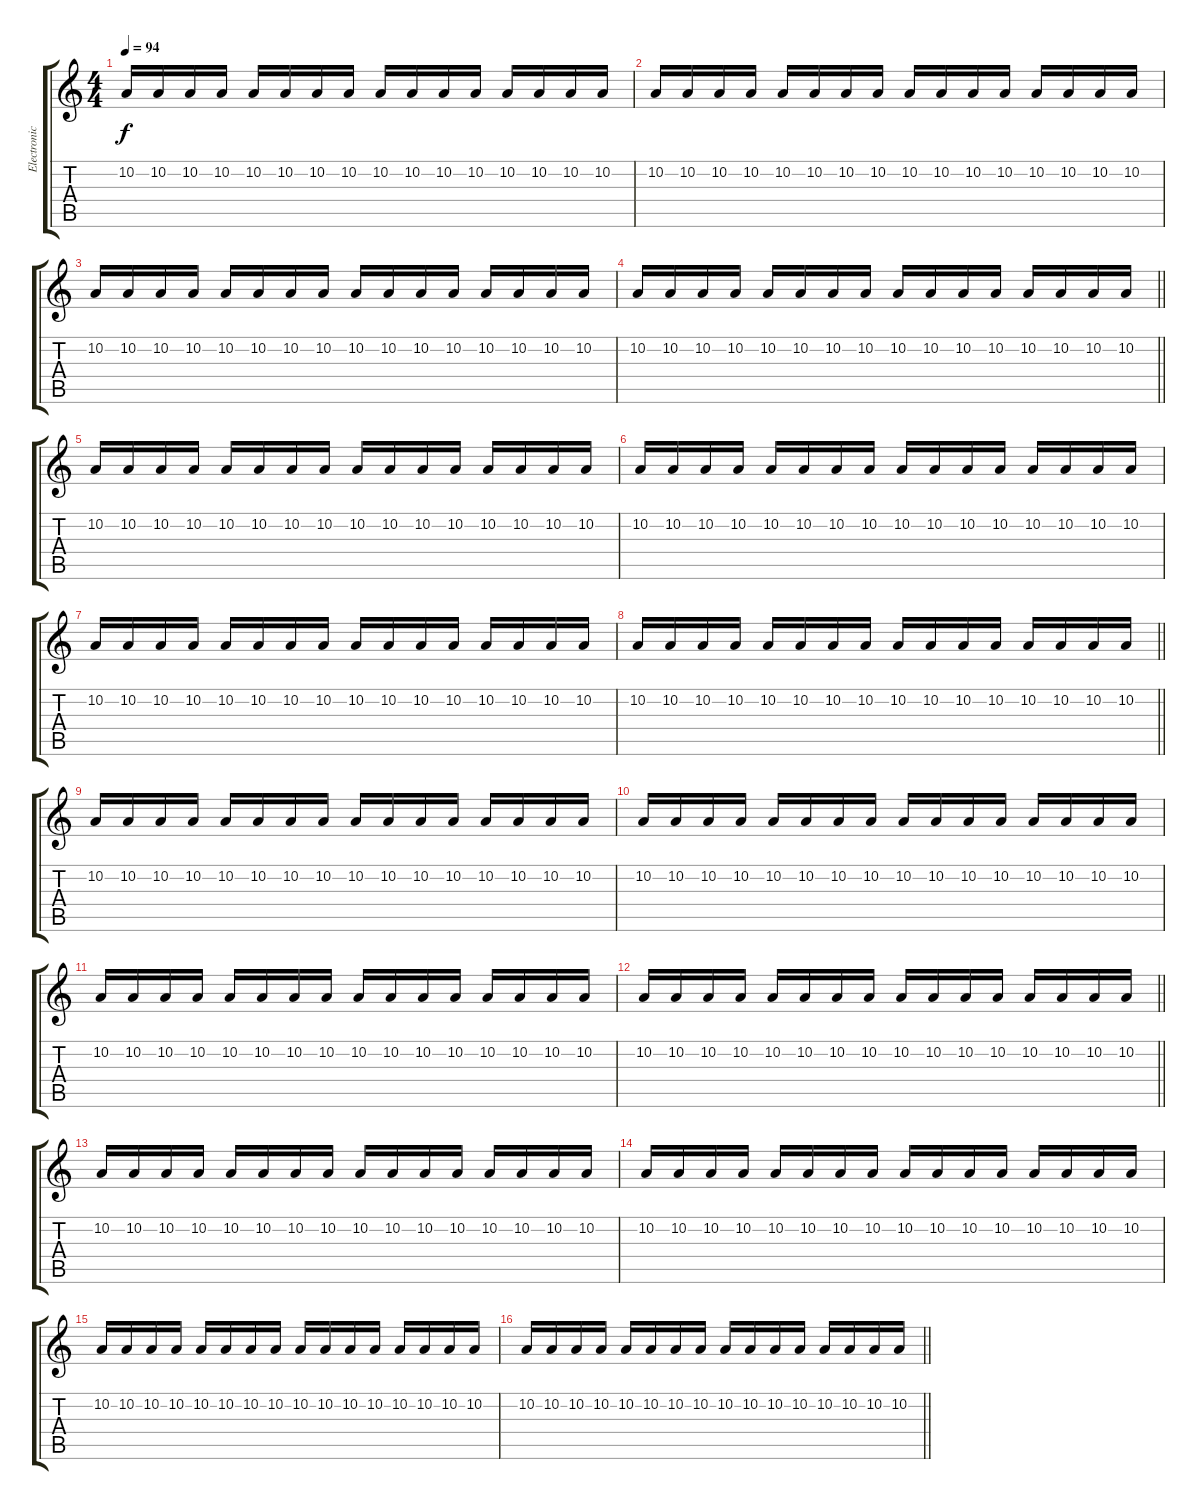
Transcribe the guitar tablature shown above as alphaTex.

\track ("Electronic Percussion Instrument 2" "Electronic") {instrument kalimba}
\staff {score tabs}
\tuning (E4 B3 G3 D3 A2 E2) {hide}
\ts (4 4)
\tempo 94
\clef g2
\ks c
10.2.16{dy f} 10.2.16 10.2.16 10.2.16 10.2.16 10.2.16 10.2.16 10.2.16 10.2.16 10.2.16 10.2.16 10.2.16 10.2.16 10.2.16 10.2.16 10.2.16 |
10.2.16 10.2.16 10.2.16 10.2.16 10.2.16 10.2.16 10.2.16 10.2.16 10.2.16 10.2.16 10.2.16 10.2.16 10.2.16 10.2.16 10.2.16 10.2.16 |
10.2.16 10.2.16 10.2.16 10.2.16 10.2.16 10.2.16 10.2.16 10.2.16 10.2.16 10.2.16 10.2.16 10.2.16 10.2.16 10.2.16 10.2.16 10.2.16 |
\barLineRight lightlight
10.2.16 10.2.16 10.2.16 10.2.16 10.2.16 10.2.16 10.2.16 10.2.16 10.2.16 10.2.16 10.2.16 10.2.16 10.2.16 10.2.16 10.2.16 10.2.16 |
10.2.16 10.2.16 10.2.16 10.2.16 10.2.16 10.2.16 10.2.16 10.2.16 10.2.16 10.2.16 10.2.16 10.2.16 10.2.16 10.2.16 10.2.16 10.2.16 |
10.2.16 10.2.16 10.2.16 10.2.16 10.2.16 10.2.16 10.2.16 10.2.16 10.2.16 10.2.16 10.2.16 10.2.16 10.2.16 10.2.16 10.2.16 10.2.16 |
10.2.16 10.2.16 10.2.16 10.2.16 10.2.16 10.2.16 10.2.16 10.2.16 10.2.16 10.2.16 10.2.16 10.2.16 10.2.16 10.2.16 10.2.16 10.2.16 |
\barLineRight lightlight
10.2.16 10.2.16 10.2.16 10.2.16 10.2.16 10.2.16 10.2.16 10.2.16 10.2.16 10.2.16 10.2.16 10.2.16 10.2.16 10.2.16 10.2.16 10.2.16 |
10.2.16 10.2.16 10.2.16 10.2.16 10.2.16 10.2.16 10.2.16 10.2.16 10.2.16 10.2.16 10.2.16 10.2.16 10.2.16 10.2.16 10.2.16 10.2.16 |
10.2.16 10.2.16 10.2.16 10.2.16 10.2.16 10.2.16 10.2.16 10.2.16 10.2.16 10.2.16 10.2.16 10.2.16 10.2.16 10.2.16 10.2.16 10.2.16 |
10.2.16 10.2.16 10.2.16 10.2.16 10.2.16 10.2.16 10.2.16 10.2.16 10.2.16 10.2.16 10.2.16 10.2.16 10.2.16 10.2.16 10.2.16 10.2.16 |
\barLineRight lightlight
10.2.16 10.2.16 10.2.16 10.2.16 10.2.16 10.2.16 10.2.16 10.2.16 10.2.16 10.2.16 10.2.16 10.2.16 10.2.16 10.2.16 10.2.16 10.2.16 |
10.2.16 10.2.16 10.2.16 10.2.16 10.2.16 10.2.16 10.2.16 10.2.16 10.2.16 10.2.16 10.2.16 10.2.16 10.2.16 10.2.16 10.2.16 10.2.16 |
10.2.16 10.2.16 10.2.16 10.2.16 10.2.16 10.2.16 10.2.16 10.2.16 10.2.16 10.2.16 10.2.16 10.2.16 10.2.16 10.2.16 10.2.16 10.2.16 |
10.2.16 10.2.16 10.2.16 10.2.16 10.2.16 10.2.16 10.2.16 10.2.16 10.2.16 10.2.16 10.2.16 10.2.16 10.2.16 10.2.16 10.2.16 10.2.16 |
\barLineRight lightlight
10.2.16 10.2.16 10.2.16 10.2.16 10.2.16 10.2.16 10.2.16 10.2.16 10.2.16 10.2.16 10.2.16 10.2.16 10.2.16 10.2.16 10.2.16 10.2.16
